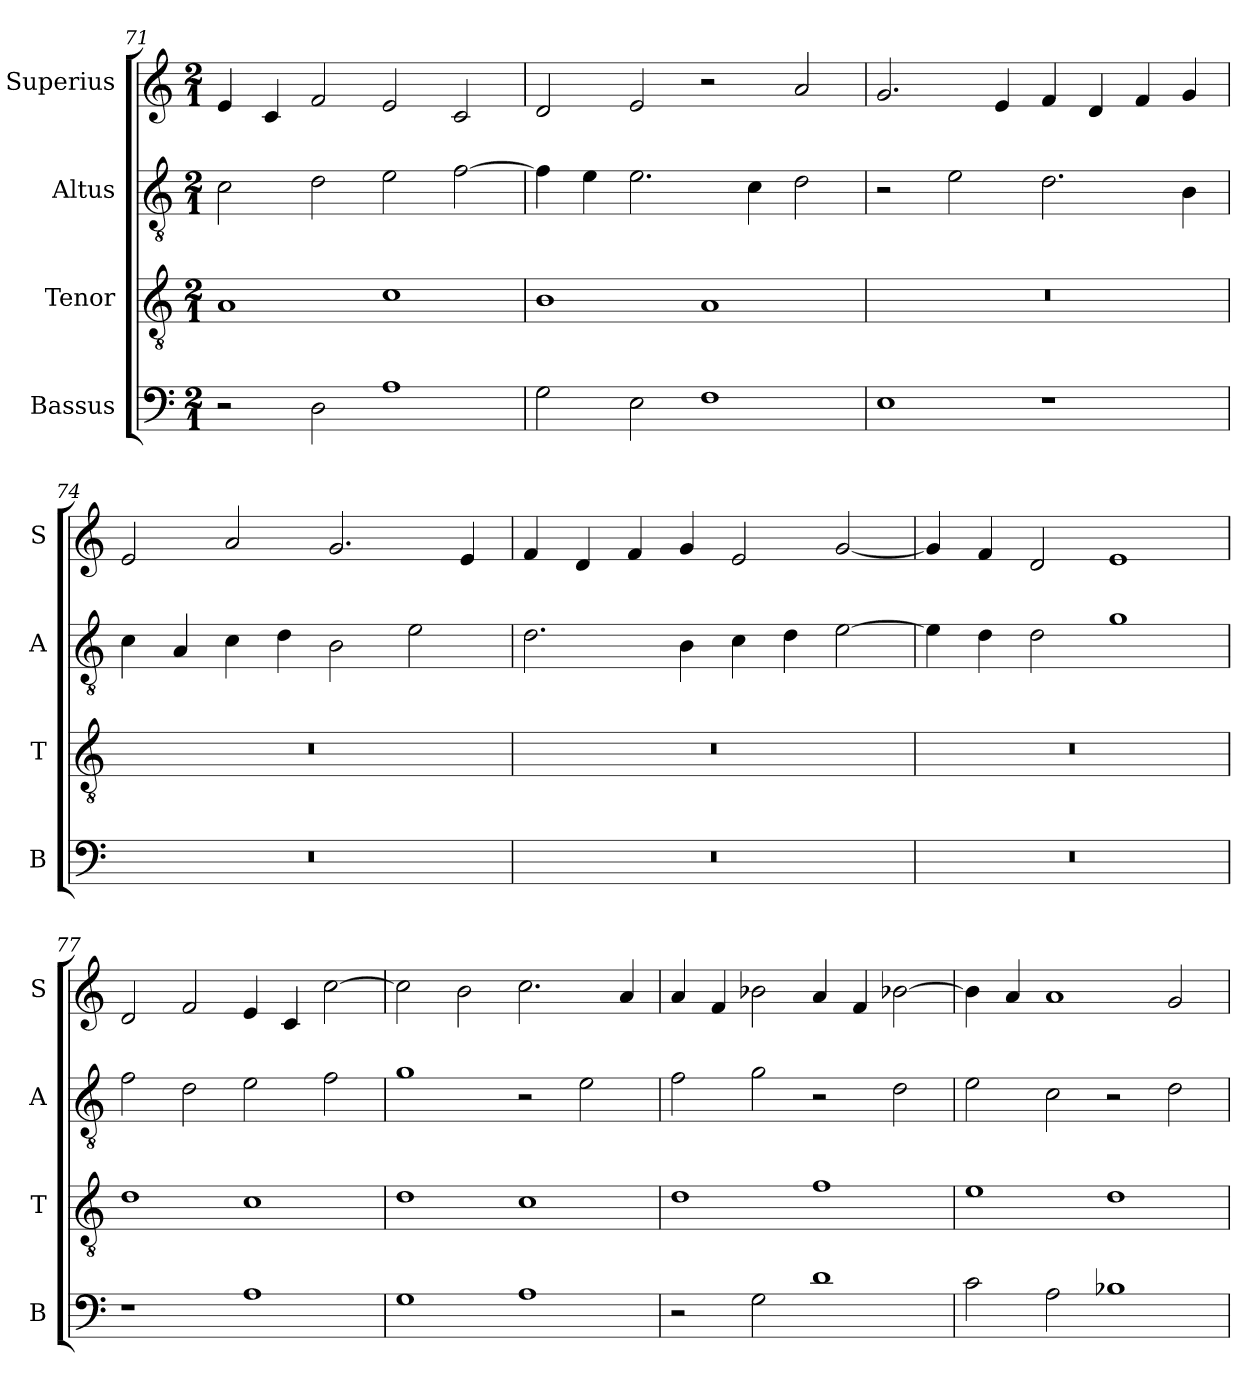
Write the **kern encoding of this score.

**kern	**kern	**kern	**kern
*part4	*part3	*part2	*part1
*staff4	*staff3	*staff2	*staff1
*I"Bassus	*I"Tenor	*I"Altus	*I"Superius
*I'B	*I'T	*I'A	*I'S
*clefF4	*clefGv2	*clefGv2	*clefG2
*k[]	*k[]	*k[]	*k[]
*M2/1	*M2/1	*M2/1	*M2/1
=71	=71	=71	=71
2r	1A	2c\	4e/
.	.	.	4c/
2D\	.	2d\	2f/
1A	1c	2e\	2e/
.	.	[2f\	2c/
=72	=72	=72	=72
2G\	1B	4f\]	2d/
.	.	4e\	.
2E\	.	2.e\	2e/
1F	1A	.	2r
.	.	4c\	.
.	.	2d\	2a/
=73	=73	=73	=73
1E	0r	2r	2.g/
.	.	2e\	.
.	.	.	4e/
1r	.	2.d\	4f/
.	.	.	4d/
.	.	.	4f/
.	.	4B\	4g/
=74	=74	=74	=74
0r	0r	4c\	2e/
.	.	4A/	.
.	.	4c\	2a/
.	.	4d\	.
.	.	2B\	2.g/
.	.	2e\	.
.	.	.	4e/
=75	=75	=75	=75
0r	0r	2.d\	4f/
.	.	.	4d/
.	.	.	4f/
.	.	4B\	4g/
.	.	4c\	2e/
.	.	4d\	.
.	.	[2e\	[2g/
=76	=76	=76	=76
0r	0r	4e\]	4g/]
.	.	4d\	4f/
.	.	2d\	2d/
.	.	1g	1e
=77	=77	=77	=77
1r	1d	2f\	2d/
.	.	2d\	2f/
1A	1c	2e\	4e/
.	.	.	4c/
.	.	2f\	[2cc\
=78	=78	=78	=78
1G	1d	1g	2cc\]
.	.	.	2b\
1A	1c	2r	2.cc\
.	.	2e\	.
.	.	.	4a/
=79	=79	=79	=79
2r	1d	2f\	4a/
.	.	.	4f/
2G\	.	2g\	2b-X\
1d	1f	2r	4a/
.	.	.	4f/
.	.	2d\	[2b-X\
=80	=80	=80	=80
2c\	1e	2e\	4b-\]
.	.	.	4a/
2A\	.	2c\	1a
1B-X	1d	2r	.
.	.	2d\	2g/
=	=	=	=
*-	*-	*-	*-
